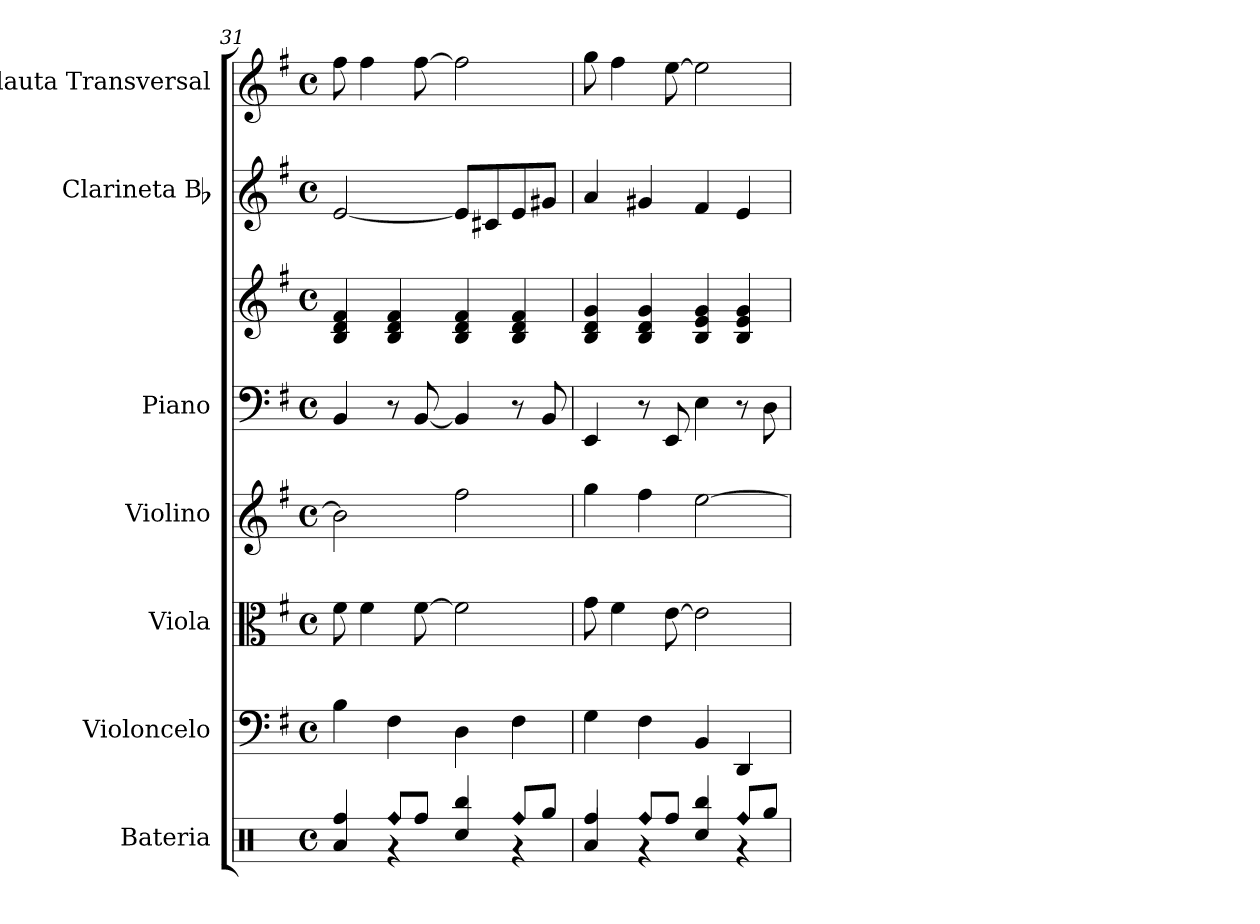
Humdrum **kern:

**kern	**kern	**kern	**kern	**kern	**kern	**kern	**kern
*part7	*part6	*part5	*part4	*part3	*part3	*part2	*part1
*staff8	*staff7	*staff6	*staff5	*staff4	*staff3	*staff2	*staff1
*I"Bateria	*I"Violoncelo	*I"Viola	*I"Violino	*I"Piano	*	*I"Clarineta Bb	*I"Flauta Transversal
*I'Bat.	*I'Vc.	*I'Vla	*I'Vln.	*I'Pno	*	*I'Cl. Bb	*I'Fl.
*clefX	*clefF4	*clefC3	*clefG2	*clefF4	*clefG2	*clefG2	*clefG2
*	*	*	*	*	*	*ITrd1c2	*
*k[]	*k[f#]	*k[f#]	*k[f#]	*k[f#]	*k[f#]	*k[b-]	*k[f#]
*M4/4	*M4/4	*M4/4	*M4/4	*M4/4	*M4/4	*M4/4	*M4/4
*met(c)	*met(c)	*met(c)	*met(c)	*met(c)	*met(c)	*met(c)	*met(c)
=31	=31	=31	=31	=31	=31	=31	=31
*^	*	*	*	*	*	*	*
4Rff/	4Ra/	4B\	8f#\	2b\]	4BB/	4B/ 4d/ 4f#/	[2d/	8ff#\
.	.	.	4f#\	.	.	.	.	4ff#\
!LO:N:head=diamond	!	!	!	!	!	!	!	!
8Rff/L	4r	4F#\	.	.	8r	4B/ 4d/ 4f#/	.	.
8Rff/J	.	.	[8f#\	.	[8BB/	.	.	[8ff#\
4Rbb/	4Rcc/	4D\	2f#\]	2ff#\	4BB/]	4B/ 4d/ 4f#/	8d/L]	2ff#\]
.	.	.	.	.	.	.	8Bn/	.
!LO:N:head=diamond	!	!	!	!	!	!	!	!
8Rff/L	4r	4F#\	.	.	8r	4B/ 4d/ 4f#/	8d/	.
8Rgg/J	.	.	.	.	8BB/	.	8f#X/J	.
!!LO:LB:g=z
=32	=32	=32	=32	=32	=32	=32	=32	=32
4Rff/	4Ra/	4G\	8g\	4gg\	4EE/	4B/ 4d/ 4g/	4g/	8gg\
.	.	.	4f#\	.	.	.	.	4ff#\
!LO:N:head=diamond	!	!	!	!	!	!	!	!
8Rff/L	4r	4F#\	.	4ff#\	8r	4B/ 4d/ 4g/	4f#X/	.
8Rff/J	.	.	[8e\	.	8EE/	.	.	[8ee\
4Rbb/	4Rcc/	4BB/	2e\]	[2ee\	4E\	4B/ 4e/ 4g/	4e/	2ee\]
!LO:N:head=diamond	!	!	!	!	!	!	!	!
8Rff/L	4r	4DD/	.	.	8r	4B/ 4e/ 4g/	4d/	.
8Rgg/J	.	.	.	.	8D\	.	.	.
*v	*v	*	*	*	*	*	*	*
=	=	=	=	=	=	=	=
*-	*-	*-	*-	*-	*-	*-	*-
